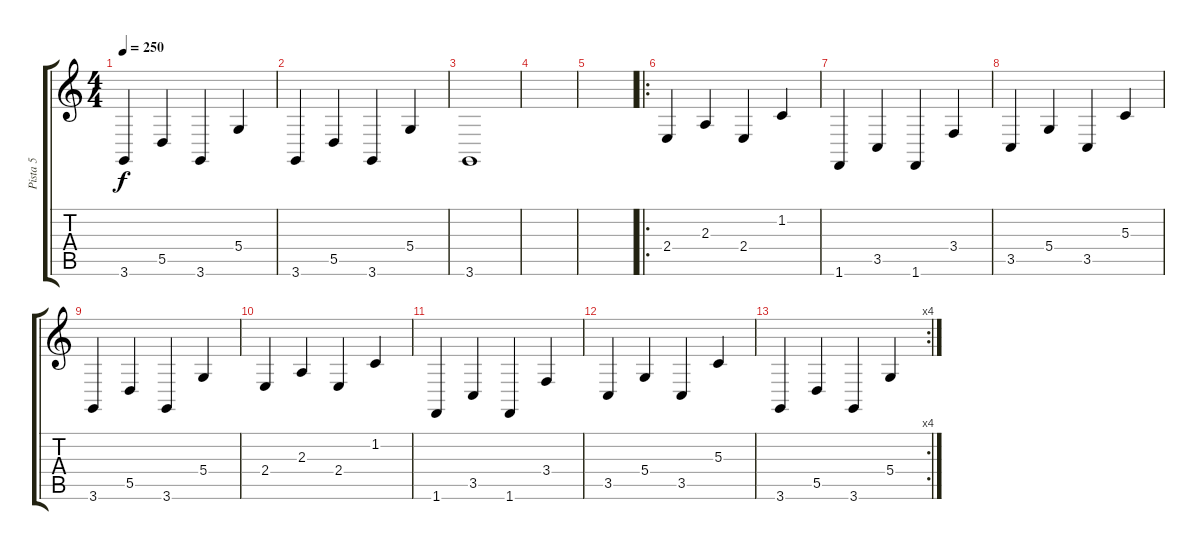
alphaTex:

\track ("Pista 5" "Pista 5") {instrument acousticgrandpiano}
\staff {score tabs}
\tuning (E4 B3 G3 D3 A2 E2) {hide}
\ts (4 4)
\tempo 250
\clef g2
\ks c
3.6.4{dy f} 5.5.4 3.6.4 5.4.4 |
3.6.4 5.5.4 3.6.4 5.4.4 |
3.6.1 |
|
|
\ro
2.4.4 2.3.4 2.4.4 1.2.4 |
1.6.4 3.5.4 1.6.4 3.4.4 |
3.5.4 5.4.4 3.5.4 5.3.4 |
3.6.4 5.5.4 3.6.4 5.4.4 |
2.4.4 2.3.4 2.4.4 1.2.4 |
1.6.4 3.5.4 1.6.4 3.4.4 |
3.5.4 5.4.4 3.5.4 5.3.4 |
\rc 4
3.6.4 5.5.4 3.6.4 5.4.4
